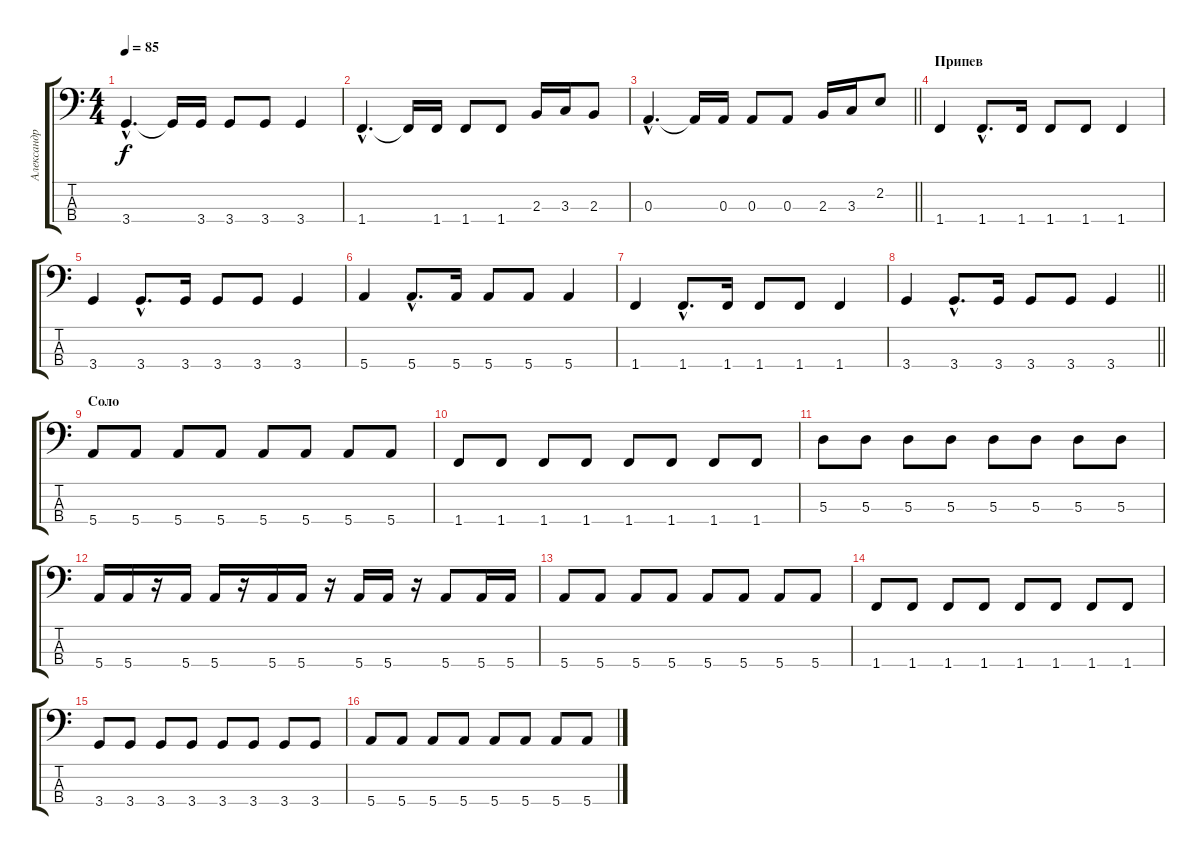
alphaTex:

\track ("Александр Тимонин" "Александр ") {instrument electricbassfinger}
\staff {score tabs}
\tuning (G2 D2 A1 E1) {hide}
\ts (4 4)
\tempo 85
\clef f4
\ks c
3.4{hac}.4{d dy f} 3.4{t}.16 3.4.16 3.4.8 3.4.8 3.4.4 |
1.4{hac}.4{d} 1.4{t}.16 1.4.16 1.4.8 1.4.8 2.3.16 3.3.16 2.3.8 |
\barLineRight lightlight
0.3{hac}.4{d} 0.3{t}.16 0.3.16 0.3.8 0.3.8 2.3.16 3.3.16 2.2.8 |
\section ("" "Припев")
1.4.4 1.4{hac}.8{d} 1.4.16 1.4.8 1.4.8 1.4.4 |
3.4.4 3.4{hac}.8{d} 3.4.16 3.4.8 3.4.8 3.4.4 |
5.4.4 5.4{hac}.8{d} 5.4.16 5.4.8 5.4.8 5.4.4 |
1.4.4 1.4{hac}.8{d} 1.4.16 1.4.8 1.4.8 1.4.4 |
\barLineRight lightlight
3.4.4 3.4{hac}.8{d} 3.4.16 3.4.8 3.4.8 3.4.4 |
\section ("" "Соло")
5.4.8 5.4.8 5.4.8 5.4.8 5.4.8 5.4.8 5.4.8 5.4.8 |
1.4.8 1.4.8 1.4.8 1.4.8 1.4.8 1.4.8 1.4.8 1.4.8 |
5.3.8 5.3.8 5.3.8 5.3.8 5.3.8 5.3.8 5.3.8 5.3.8 |
5.4.16 5.4.16 r.16 5.4.16 5.4.16 r.16 5.4.16 5.4.16 r.16 5.4.16 5.4.16 r.16 5.4.8 5.4.16 5.4.16 |
5.4.8 5.4.8 5.4.8 5.4.8 5.4.8 5.4.8 5.4.8 5.4.8 |
1.4.8 1.4.8 1.4.8 1.4.8 1.4.8 1.4.8 1.4.8 1.4.8 |
3.4.8 3.4.8 3.4.8 3.4.8 3.4.8 3.4.8 3.4.8 3.4.8 |
5.4.8 5.4.8 5.4.8 5.4.8 5.4.8 5.4.8 5.4.8 5.4.8
